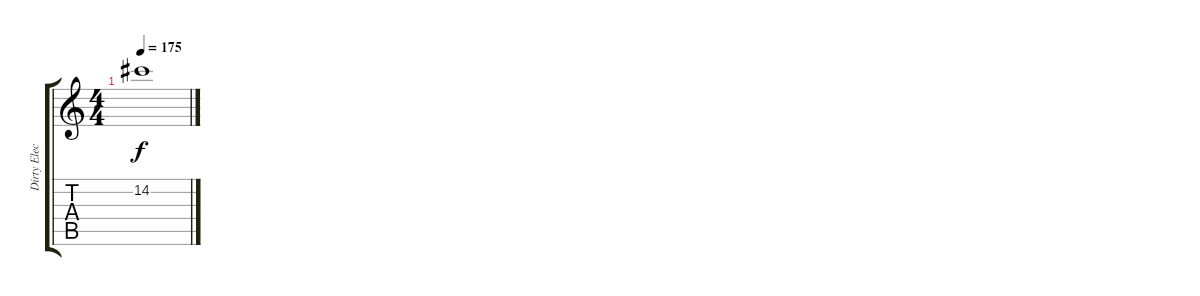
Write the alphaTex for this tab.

\track ("Dirty Electric" "Dirty Elec") {instrument overdrivenguitar}
\staff {score tabs}
\tuning (E4 B3 G3 D3 A2 E2) {hide}
\ts (4 4)
\tempo 175
\clef g2
\ks c
14.2.1{dy f}
